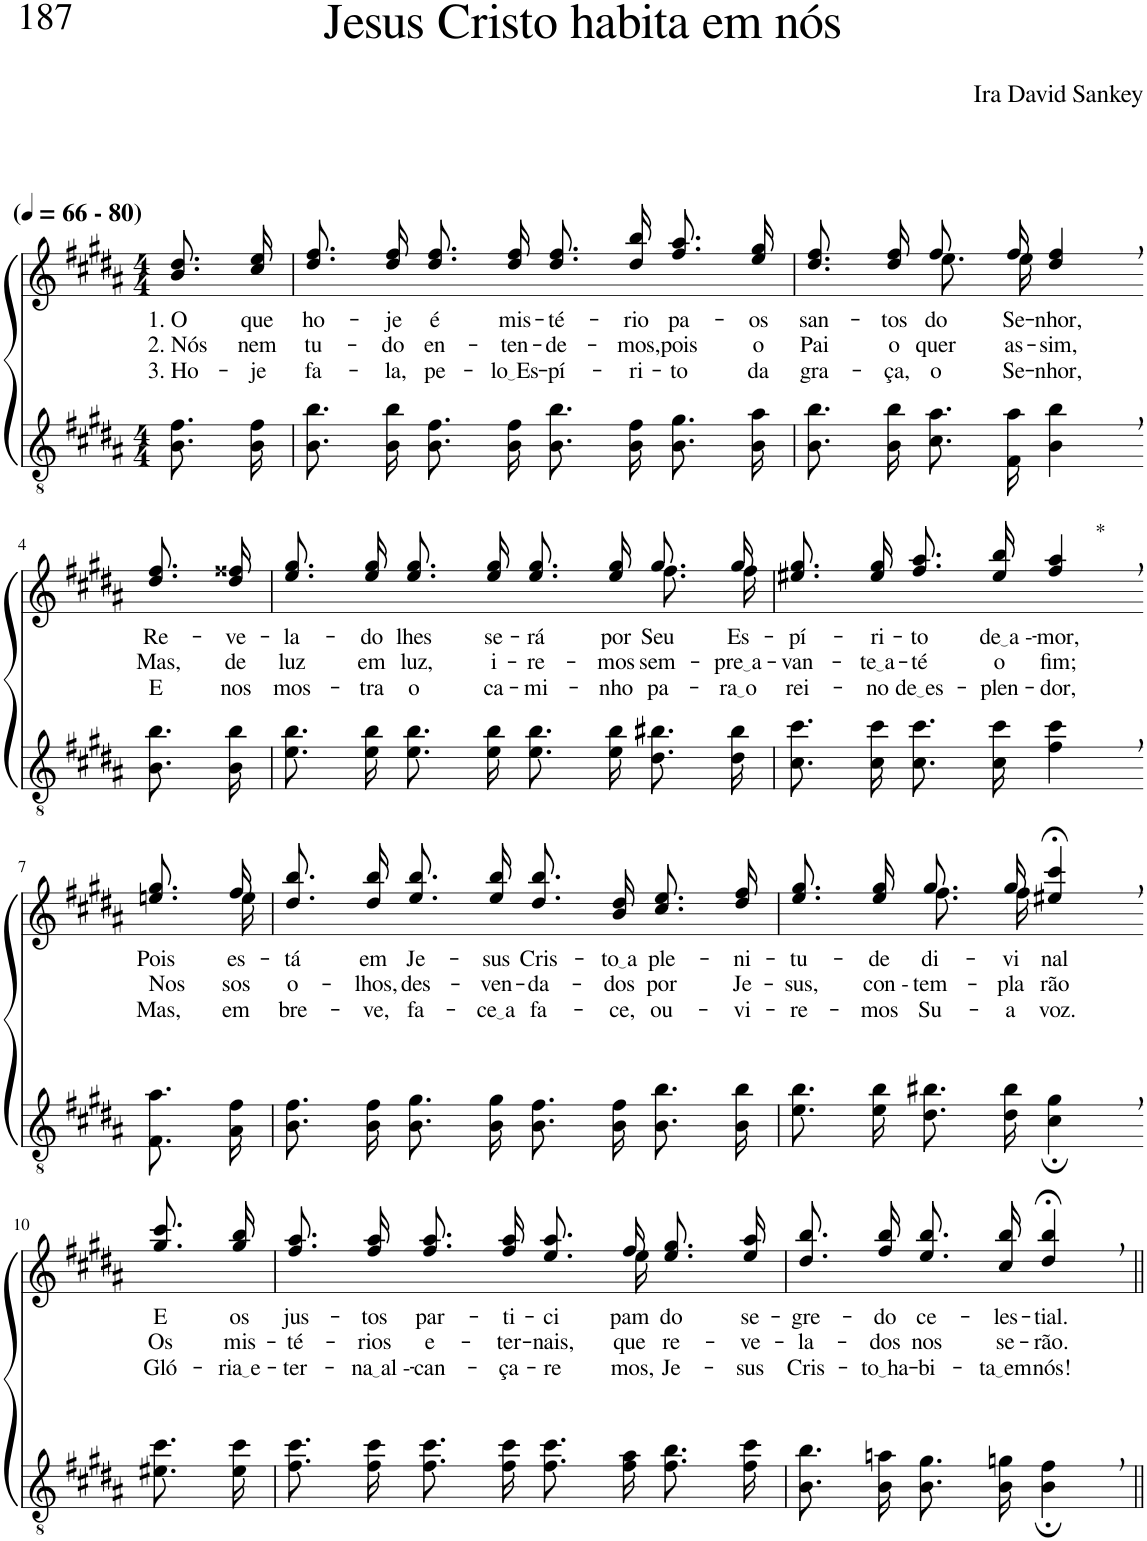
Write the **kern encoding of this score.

**kern	**kern	**text	**text	**text
*part2	*part1	*part1	*part1	*part1
*staff2	*staff1	*staff1	*staff1	*staff1
*I"Parte III e IV	*I"Parte I e II	*	*	*
*clefGv2	*clefG2	*	*	*
*Trd5c9	*Trd5c9	*	*	*
*k[f#c#g#d#a#]	*k[f#c#g#d#a#]	*	*	*
*M4/4	*M4/4	*	*	*
*MM66	*MM66	*	*	*
=1	=1	=1	=1	=1
!	!LO:TX:a:B:t=(	!	!	!
!	!LO:TX:a:B:t=- 80)	!	!	!
!	!	!LO:LY:b	!LO:LY:b	!LO:LY:b
8.B\ 8.f#\L	8.b\ 8.dd#\L	1. O	2. Nós	3. Ho-
!	!	!LO:LY:b	!LO:LY:b	!LO:LY:b
16B\ 16f#\Jk	16cc#\ 16ee\Jk	que	nem	-je
=2	=2	=2	=2	=2
!	!	!LO:LY:b	!LO:LY:b	!LO:LY:b
8.B\ 8.b\L	8.dd#\ 8.ff#\L	ho-	tu-	fa-
!	!	!LO:LY:b	!LO:LY:b	!LO:LY:b
16B\ 16b\Jk	16dd#\ 16ff#\Jk	-je	-do	-la,
!	!	!LO:LY:b	!LO:LY:b	!LO:LY:b
8.B\ 8.f#\L	8.dd#\ 8.ff#\L	é	en-	pe-
!	!	!LO:LY:b	!LO:LY:b	!LO:LY:b
16B\ 16f#\Jk	16dd#\ 16ff#\Jk	mis-	-ten-	lo Es
!	!	!LO:LY:b	!LO:LY:b	!LO:LY:b
8.B\ 8.b\L	8.dd#\ 8.ff#\L	-té-	-de-	-pí-
!	!	!LO:LY:b	!LO:LY:b	!LO:LY:b
16B\ 16f#\Jk	16dd#\ 16bb\Jk	-rio	-mos,	-ri-
!	!	!LO:LY:b	!LO:LY:b	!LO:LY:b
8.B\ 8.g#\L	8.ff#\ 8.aa#\L	pa-	pois	-to
!	!	!LO:LY:b	!LO:LY:b	!LO:LY:b
16B\ 16a#\Jk	16ee\ 16gg#\Jk	-os	o	da
=3	=3	=3	=3	=3
*	*^	*	*	*
!	!	!	!LO:LY:b	!LO:LY:b	!LO:LY:b
8.B\ 8.b\L	4ryy	8.dd#\ 8.ff#\L	san-	Pai	gra-
!	!	!	!LO:LY:b	!LO:LY:b	!LO:LY:b
16B\ 16b\Jk	.	16dd#\ 16ff#\Jk	-tos	o	-ça,
!	!	!	!LO:LY:b	!LO:LY:b	!LO:LY:b
8.c#\ 8.a#\L	8ff#/	8.ee\L	do	quer	o
.	16ryy	.	.	.	.
!	!	!	!LO:LY:b	!LO:LY:b	!LO:LY:b
16F#\ 16a#\Jk	16ff#/	16ee\Jk	Se-	as-	Se-
!	!	!	!LO:LY:b	!LO:LY:b	!LO:LY:b
4B\, 4b\,	4ryy	4dd#/ 4ff#/	-nhor,	-sim,	-nhor,
!!LO:LB:g=z
=4-	=4-	=4-	=4-	=4-	=4-
!	!	!	!LO:LY:b	!LO:LY:b	!LO:LY:b
*	*v	*v	*	*	*
8.B\ 8.b\L	8.dd#\ 8.ff#\L	Re-	Mas,	E
!	!	!LO:LY:b	!LO:LY:b	!LO:LY:b
16B\ 16b\Jk	16dd#\ 16ff##X\Jk	-ve-	de	nos
=5	=5	=5	=5	=5
!	!	!LO:LY:b	!LO:LY:b	!LO:LY:b
*	*^	*	*	*
8.e\ 8.b\L	8.ee\ 8.gg#\L	2.ryy	-la-	luz	mos-
!	!	!	!LO:LY:b	!LO:LY:b	!LO:LY:b
16e\ 16b\Jk	16ee\ 16gg#\Jk	.	-do	em	-tra
!	!	!	!LO:LY:b	!LO:LY:b	!LO:LY:b
8.e\ 8.b\L	8.ee\ 8.gg#\L	.	lhes	luz,	o
!	!	!	!LO:LY:b	!LO:LY:b	!LO:LY:b
16e\ 16b\Jk	16ee\ 16gg#\Jk	.	se-	i-	ca-
!	!	!	!LO:LY:b	!LO:LY:b	!LO:LY:b
8.e\ 8.b\L	8.ee\ 8.gg#\L	.	-rá	-re-	-mi-
!	!	!	!LO:LY:b	!LO:LY:b	!LO:LY:b
16e\ 16b\Jk	16ee\ 16gg#\Jk	.	por	-mos	-nho
!	!	!	!LO:LY:b	!LO:LY:b	!LO:LY:b
8.d#\ 8.b#X\L	8.gg#/L	8.ff#\L	Seu	sem-	pa-
!	!	!	!LO:LY:b	!LO:LY:b	!LO:LY:b
16d#\ 16b#\Jk	16gg#/Jk	16ff#\Jk	Es-	pre a	ra o
=6	=6	=6	=6	=6	=6
!	!	!	!LO:LY:b	!LO:LY:b	!LO:LY:b
*	*v	*v	*	*	*
8.c#\ 8.cc#\L	8.ee#X\ 8.gg#\L	-pí-	-van-	rei-
!	!	!LO:LY:b	!LO:LY:b	!LO:LY:b
16c#\ 16cc#\Jk	16ee#\ 16gg#\Jk	-ri-	te a	-no
!	!	!LO:LY:b	!LO:LY:b	!LO:LY:b
8.c#\ 8.cc#\L	8.ff#\ 8.aa#\L	-to	-té	de es
!	!	!LO:LY:b	!LO:LY:b	!LO:LY:b
16c#\ 16cc#\Jk	16ee#\ 16bb\Jk	de a -	o	-plen-
!	!LO:TX:a:t=*	!	!	!
!	!	!LO:LY:b	!LO:LY:b	!LO:LY:b
4f#\, 4cc#\,	4ff#/, 4aa#/,	-mor,	fim;	-dor,
!!LO:LB:g=z
=7-	=7-	=7-	=7-	=7-
!	!	!LO:LY:b	!LO:LY:b	!LO:LY:b
*	*^	*	*	*
8.F#\ 8.a#\L	8.een\ 8.gg#\L	8.ryy	Pois	Nos-	Mas,
!	!	!	!LO:LY:b	!LO:LY:b	!LO:LY:b
16A#\ 16f#\Jk	16ff#\Jk	16ee\	es-	-sos	em
=8	=8	=8	=8	=8	=8
!	!	!	!LO:LY:b	!LO:LY:b	!LO:LY:b
*	*v	*v	*	*	*
8.B\ 8.f#\L	8.dd#\ 8.bb\L	-tá	o-	bre-
!	!	!LO:LY:b	!LO:LY:b	!LO:LY:b
16B\ 16f#\Jk	16dd#\ 16bb\Jk	em	-lhos,	-ve,
!	!	!LO:LY:b	!LO:LY:b	!LO:LY:b
8.B\ 8.g#\L	8.ee\ 8.bb\L	Je-	des-	fa-
!	!	!LO:LY:b	!LO:LY:b	!LO:LY:b
16B\ 16g#\Jk	16ee\ 16bb\Jk	-sus	-ven-	ce a
!	!	!LO:LY:b	!LO:LY:b	!LO:LY:b
8.B\ 8.f#\L	8.dd#\ 8.bb\L	Cris-	-da-	fa-
!	!	!LO:LY:b	!LO:LY:b	!LO:LY:b
16B\ 16f#\Jk	16b\ 16dd#\Jk	to a	-dos	-ce,
!	!	!LO:LY:b	!LO:LY:b	!LO:LY:b
8.B\ 8.b\L	8.cc#\ 8.ee\L	ple-	por	ou-
!	!	!LO:LY:b	!LO:LY:b	!LO:LY:b
16B\ 16b\Jk	16dd#\ 16ff#\Jk	-ni-	Je-	-vi-
=9	=9	=9	=9	=9
!	!	!LO:LY:b	!LO:LY:b	!LO:LY:b
*	*^	*	*	*
8.e\ 8.b\L	8.ee\ 8.gg#\L	4ryy	-tu-	-sus,	-re-
!	!	!	!LO:LY:b	!LO:LY:b	!LO:LY:b
16e\ 16b\Jk	16ee\ 16gg#\Jk	.	-de	con --	-mos
!	!	!	!LO:LY:b	!LO:LY:b	!LO:LY:b
8.d#\ 8.b#X\L	8.gg#/L	8.ff#\L	di-	-tem-	Su-
!	!	!	!LO:LY:b	!LO:LY:b	!LO:LY:b
16d#\ 16b#\Jk	16gg#/Jk	16ff#\Jk	-vi-	-pla-	-a
!	!	!	!LO:LY:b	!LO:LY:b	!LO:LY:b
4c#\;, 4g#\;,	4ee#X/;<, 4ccc#/;<,	4ryy	-nal	-rão	voz.
!!LO:LB:g=z
=10-	=10-	=10-	=10-	=10-	=10-
!	!	!	!LO:LY:b	!LO:LY:b	!LO:LY:b
*	*v	*v	*	*	*
8.e#X\ 8.cc#\L	8.gg#\ 8.ccc#\L	E	Os	Gló-
!	!	!LO:LY:b	!LO:LY:b	!LO:LY:b
16e#\ 16cc#\Jk	16gg#\ 16bb\Jk	os	mis-	ria e
=11	=11	=11	=11	=11
!	!	!LO:LY:b	!LO:LY:b	!LO:LY:b
*	*^	*	*	*
8.f#\ 8.cc#\L	8.ff#\ 8.aa#\L	8.ryy	jus-	-té-	-ter-
!	!	!	!LO:LY:b	!LO:LY:b	!LO:LY:b
*	*v	*v	*	*	*
16f#\ 16cc#\Jk	16ff#\ 16aa#\Jk	-tos	-rios	na al -
!	!	!LO:LY:b	!LO:LY:b	!LO:LY:b
8.f#\ 8.cc#\L	8.ff#\ 8.aa#\L	par-	e-	-can-
!	!	!LO:LY:b	!LO:LY:b	!LO:LY:b
16f#\ 16cc#\Jk	16ff#\ 16aa#\Jk	-ti-	-ter-	-ça-
!	!	!LO:LY:b	!LO:LY:b	!LO:LY:b
8.f#\ 8.cc#\L	8.ee\ 8.aa#\L	-ci-	-nais,	-re-
*	*^	*	*	*
!	!	!	!LO:LY:b	!LO:LY:b	!LO:LY:b
16f#\ 16a#\Jk	16ff#\Jk	16ee\	-pam-	que	-mos,
!	!	!	!LO:LY:b	!LO:LY:b	!LO:LY:b
8.f#\ 8.b\L	8.ee\ 8.gg#\L	4ryy	do	re-	Je-
!	!	!	!LO:LY:b	!LO:LY:b	!LO:LY:b
16f#\ 16cc#\Jk	16ee\ 16aa#\Jk	.	se-	-ve-	-sus
*	*v	*v	*	*	*
=12	=12	=12	=12	=12
!	!	!LO:LY:b	!LO:LY:b	!LO:LY:b
8.B\ 8.b\L	8.dd#\ 8.bb\L	-gre-	-la-	Cris-
!	!	!LO:LY:b	!LO:LY:b	!LO:LY:b
16B\ 16an\Jk	16ff#\ 16bb\Jk	-do	-dos	to ha
!	!	!LO:LY:b	!LO:LY:b	!LO:LY:b
8.B\ 8.g#\L	8.ee\ 8.bb\L	ce-	nos	-bi-
!	!	!LO:LY:b	!LO:LY:b	!LO:LY:b
16B\ 16gn\Jk	16cc#\ 16bb\Jk	-les-	se-	ta em
!	!	!LO:LY:b	!LO:LY:b	!LO:LY:b
4B\;, 4f#\;,	4dd#/;<, 4bb/;<,	-tial.	-rão.	nós!
=||	=||	=||	=||	=||
*-	*-	*-	*-	*-
